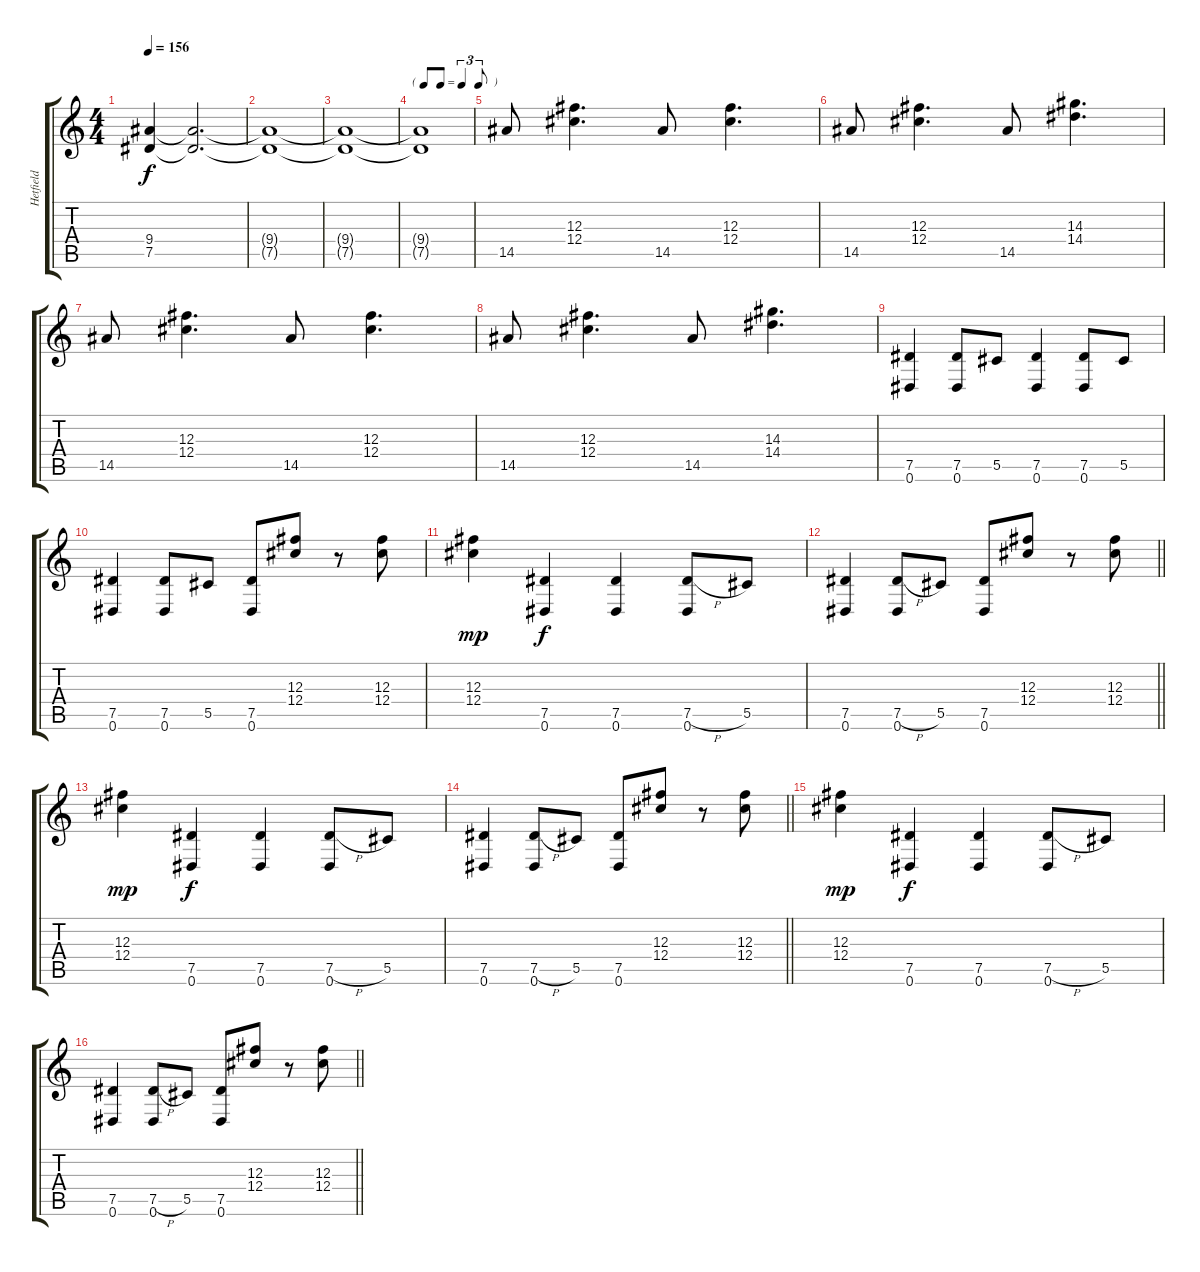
\track ("Hetfield" "Hetfield") {instrument distortionguitar}
\staff {score tabs}
\tuning (Eb4 Bb3 Gb3 Db3 Ab2 Eb2) {hide}
\ts (4 4)
\tempo 156
\clef g2
\ks c
(9.4 7.5).4{dy f volume 0 instrument distortionguitar} (9.4{t} 7.5{t}).2{d volume 7} |
(9.4{t} 7.5{t}).1 |
(9.4{t} 7.5{t}).1 |
\tf triplet8th
(9.4{t} 7.5{t}).1 |
14.5.8{volume 11} (12.3 12.4).4{d} 14.5.8 (12.3 12.4).4{d} |
14.5.8 (12.3 12.4).4{d} 14.5.8 (14.3 14.4).4{d} |
14.5.8 (12.3 12.4).4{d} 14.5.8 (12.3 12.4).4{d} |
14.5.8 (12.3 12.4).4{d} 14.5.8 (14.3 14.4).4{d} |
(7.5 0.6).4 (7.5 0.6).8 5.5.8 (7.5 0.6).4 (7.5 0.6).8 5.5.8 |
(7.5 0.6).4 (7.5 0.6).8 5.5.8 (7.5 0.6).8 (12.3 12.4).8 r.8 (12.3 12.4).8 |
(12.3 12.4).4{dy mp} (7.5 0.6).4{dy f} (7.5 0.6).4 (7.5{h} 0.6).8 5.5.8 |
\barLineRight lightlight
(7.5 0.6).4 (7.5{h} 0.6).8 5.5.8 (7.5 0.6).8 (12.3 12.4).8 r.8 (12.3 12.4).8 |
(12.3 12.4).4{dy mp} (7.5 0.6).4{dy f} (7.5 0.6).4 (7.5{h} 0.6).8 5.5.8 |
\barLineRight lightlight
(7.5 0.6).4 (7.5{h} 0.6).8 5.5.8 (7.5 0.6).8 (12.3 12.4).8 r.8 (12.3 12.4).8 |
(12.3 12.4).4{dy mp} (7.5 0.6).4{dy f} (7.5 0.6).4 (7.5{h} 0.6).8 5.5.8 |
\barLineRight lightlight
(7.5 0.6).4 (7.5{h} 0.6).8 5.5.8 (7.5 0.6).8 (12.3 12.4).8 r.8 (12.3 12.4).8
